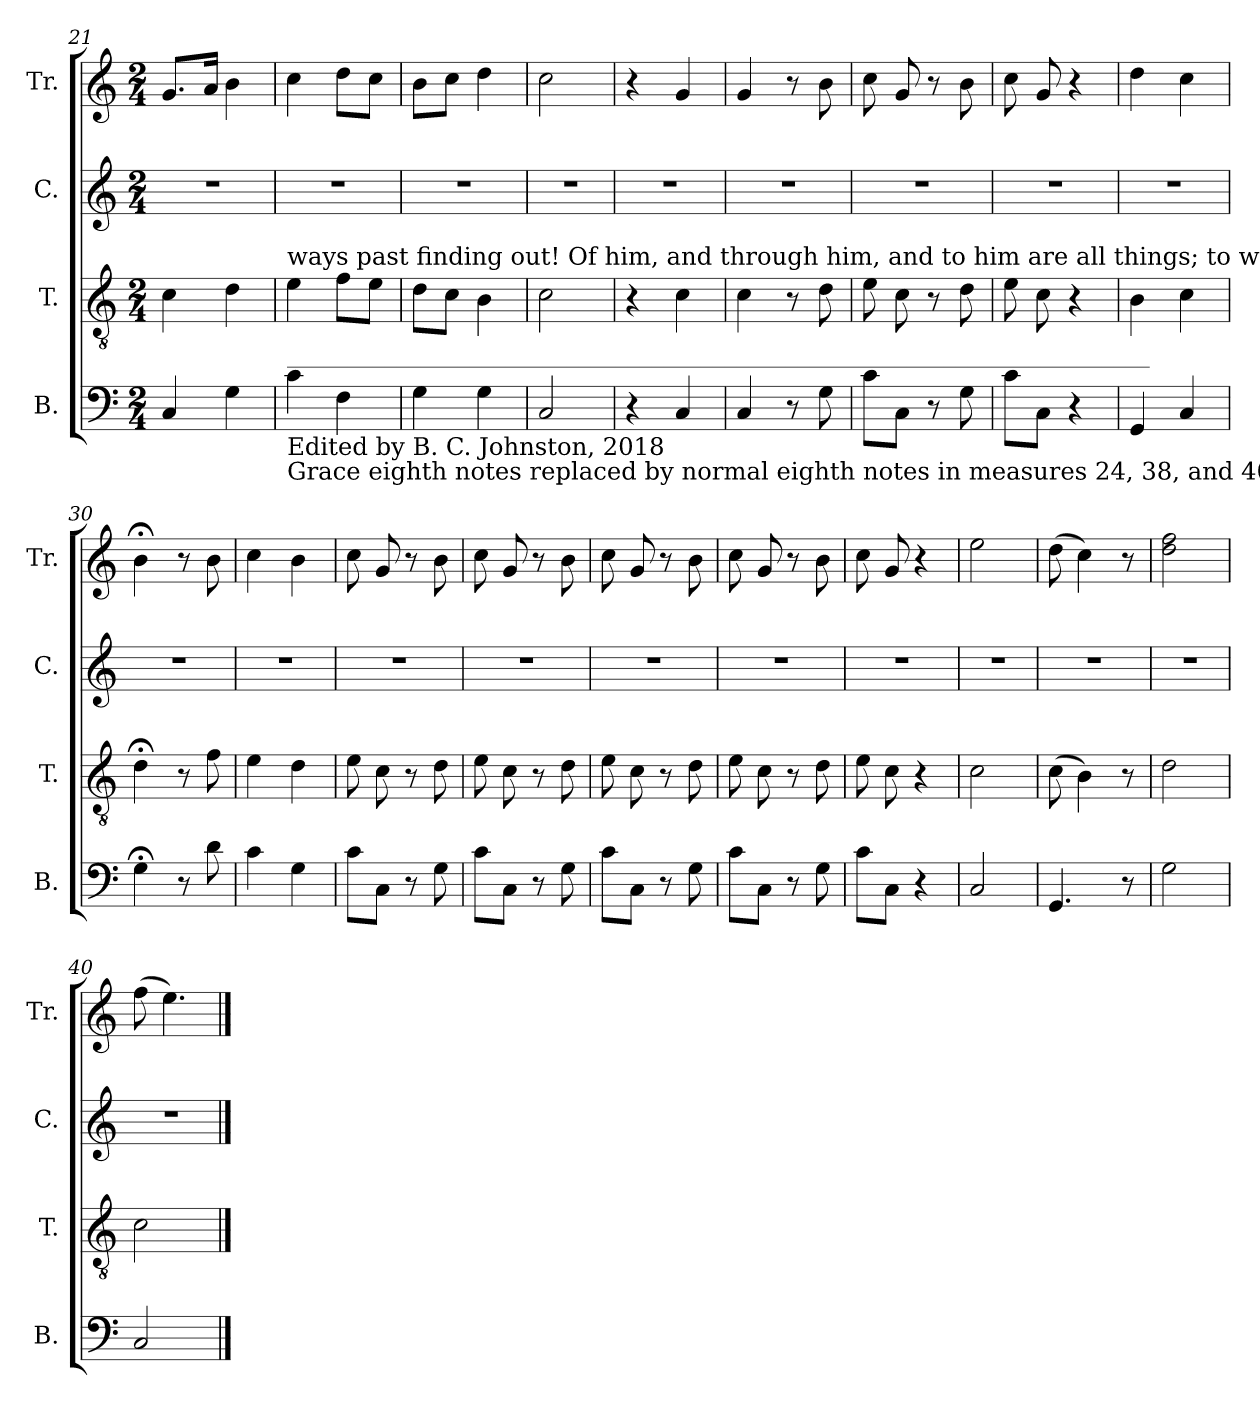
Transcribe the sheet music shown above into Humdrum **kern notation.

**kern	**kern	**kern	**kern
*part4	*part3	*part2	*part1
*staff4	*staff3	*staff2	*staff1
*I"B.	*I"T.	*I"C.	*I"Tr.
*I'B.	*I'T.	*I'C.	*I'Tr.
*clefF4	*clefGv2	*clefG2	*clefG2
*k[]	*k[]	*k[]	*k[]
*M2/4	*M2/4	*M2/4	*M2/4
=21	=21	=21	=21
4C!/	4c!\	2r	8.g!/L
.	.	.	16a!/Jk
4G!\	4d!\	.	4b!\
=22	=22	=22	=22
!	!LO:TX:a:t=ways past   finding    out!       Of him, and through him, and to him     are all  things;  to whom be  glory        forever,           and  ever,        forever,           and  ever.           A  –  men,        A  –  men.	!	!
!LO:TX:a:t=_______________________________________________________________________	!	!	!
!LO:TX:b:t=Edited by B. C. Johnston, 2018	!	!	!
!LO:TX:b:t=Grace eighth notes replaced by normal eighth notes in measures 24, 38, and 40.	!	!	!
4c!\	4e!\	2r	4cc!\
4F!\	8f!\L	.	8dd!\L
.	8e!\J	.	8cc!\J
=23	=23	=23	=23
4G!\	8d!\L	2r	8b!\L
.	8c!\J	.	8cc!\J
4G!\	4B!\	.	4dd!\
=24	=24	=24	=24
2C!/	2c!\	2r	2cc!\
=25	=25	=25	=25
4r	4r	2r	4r
4C!/	4c!\	.	4g!/
=26	=26	=26	=26
4C!/	4c!\	2r	4g!/
8r	8r	.	8r
8G!\	8d!\	.	8b!\
=27	=27	=27	=27
8c!\L	8e!\	2r	8cc!\
8C!\J	8c!\	.	8g!/
8r	8r	.	8r
8G!\	8d!\	.	8b!\
=28	=28	=28	=28
8c!\L	8e!\	2r	8cc!\
8C!\J	8c!\	.	8g!/
4r	4r	.	4r
=29	=29	=29	=29
4GG!/	4B!\	2r	4dd!\
4C!/	4c!\	.	4cc!\
=30	=30	=30	=30
4G;<!\	4d;<!\	2r	4b;<!\
8r	8r	.	8r
8d!\	8f!\	.	8b!\
=31	=31	=31	=31
4c!\	4e!\	2r	4cc!\
4G!\	4d!\	.	4b!\
=32	=32	=32	=32
8c!\L	8e!\	2r	8cc!\
8C!\J	8c!\	.	8g!/
8r	8r	.	8r
8G!\	8d!\	.	8b!\
=33	=33	=33	=33
8c!\L	8e!\	2r	8cc!\
8C!\J	8c!\	.	8g!/
8r	8r	.	8r
8G!\	8d!\	.	8b!\
=34	=34	=34	=34
8c!\L	8e!\	2r	8cc!\
8C!\J	8c!\	.	8g!/
8r	8r	.	8r
8G!\	8d!\	.	8b!\
=35	=35	=35	=35
8c!\L	8e!\	2r	8cc!\
8C!\J	8c!\	.	8g!/
8r	8r	.	8r
8G!\	8d!\	.	8b!\
=36	=36	=36	=36
8c!\L	8e!\	2r	8cc!\
8C!\J	8c!\	.	8g!/
4r	4r	.	4r
=37	=37	=37	=37
2C!/	2c!\	2r	2ee!\
=38	=38	=38	=38
4.GG!/	(8c!\	2r	(8dd!\
.	4B!\)	.	4cc!\)
8r	8r	.	8r
=39	=39	=39	=39
2G!\	2d!\	2r	2dd!\ 2ff!\
=40	=40	=40	=40
2C!/	2c!\	2r	(8ff!\
.	.	.	4.ee!\)
==	==	==	==
*-	*-	*-	*-
